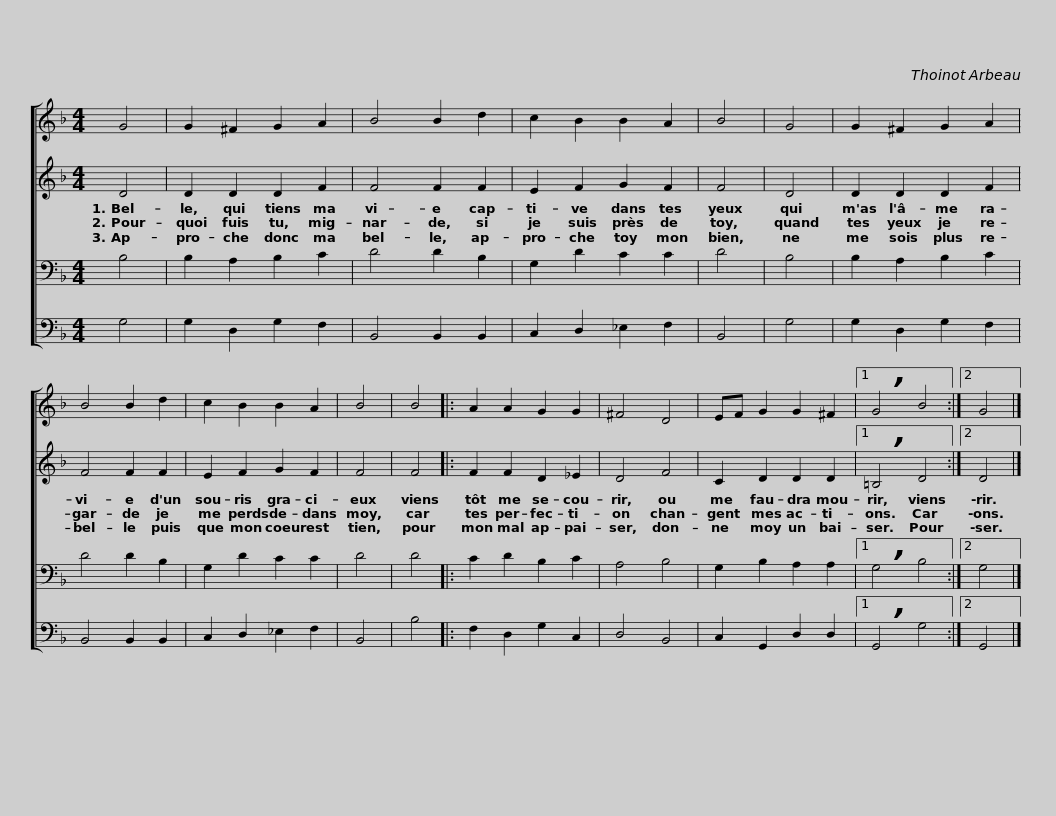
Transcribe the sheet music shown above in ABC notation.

X:1
%%score [ 1 2 3 4 ]
L:1/8
M:4/4
I:linebreak $
K:F
V:1 treble
V:2 treble
V:3 bass
V:4 bass
V:1
 G4 | G2 ^F2 G2 A2 | B4 B2 d2 | c2 B2 B2 A2 | B4 |$ %5
 G4 | G2 ^F2 G2 A2 | B4 B2 d2 | c2 B2 B2 A2 | B4 |$ %10
 B4 |: A2 A2 G2 G2 | ^F4 D4 | EF G2 G2 ^F2 |1 !breath!G4 B4 :|2 %15
 G4 |] %16
V:2
 D4 | D2 D2 D2 F2 | F4 F2 F2 | E2 F2 G2 F2 | F4 |$ %5
 D4 | D2 D2 D2 F2 | F4 F2 F2 | E2 F2 G2 F2 | F4 |$ %10
 F4 |: F2 F2 D2 _E2 | D4 F4 | C2 D2 D2 D2 |1 !breath!=B,4 D4 :|2 %15
 D4 |] %16
V:3
 B,4 | B,2 A,2 B,2 C2 | D4 D2 B,2 | G,2 D2 C2 C2 | D4 |$ %5
 B,4 | B,2 A,2 B,2 C2 | D4 D2 B,2 | G,2 D2 C2 C2 | D4 |$ %10
 D4 |: C2 D2 B,2 C2 | A,4 B,4 | G,2 B,2 A,2 A,2 |1 !breath!G,4 B,4 :|2 %15
 G,4 |] %16
V:4
 G,4 | G,2 D,2 G,2 F,2 | B,,4 B,,2 B,,2 | C,2 D,2 _E,2 F,2 | B,,4 |$ %5
 G,4 | G,2 D,2 G,2 F,2 | B,,4 B,,2 B,,2 | C,2 D,2 _E,2 F,2 | B,,4 |$ %10
 B,4 |: F,2 D,2 G,2 C,2 | D,4 B,,4 | C,2 G,,2 D,2 D,2 |1 !breath!G,,4 G,4 :|2 %15
 G,,4 |] %16
